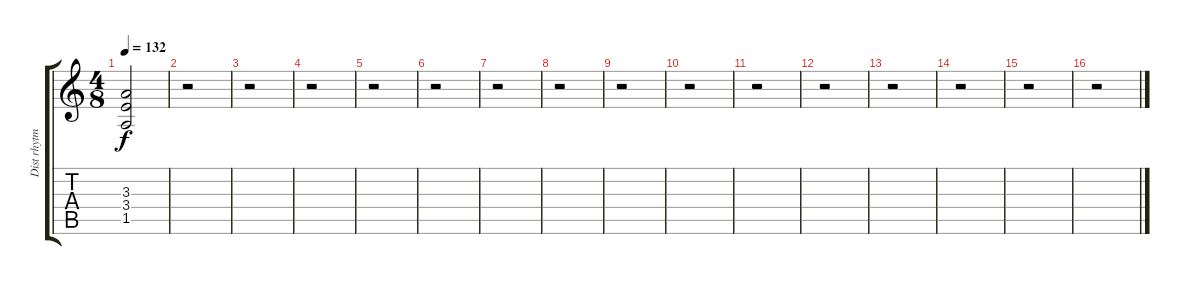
\track ("Dist rhytm" "Dist rhytm") {instrument distortionguitar}
\staff {score tabs}
\tuning (Eb4 Bb3 Gb3 Db3 Ab2 Eb2) {hide}
\ts (4 8)
\tempo 132
\clef g2
\ks c
(3.3{t} 3.4{t} 1.5{t}).2{dy f} |
r.2 |
r.2 |
r.2 |
r.2 |
r.2 |
r.2 |
r.2 |
r.2 |
r.2 |
r.2 |
r.2 |
r.2 |
r.2 |
r.2 |
r.2
